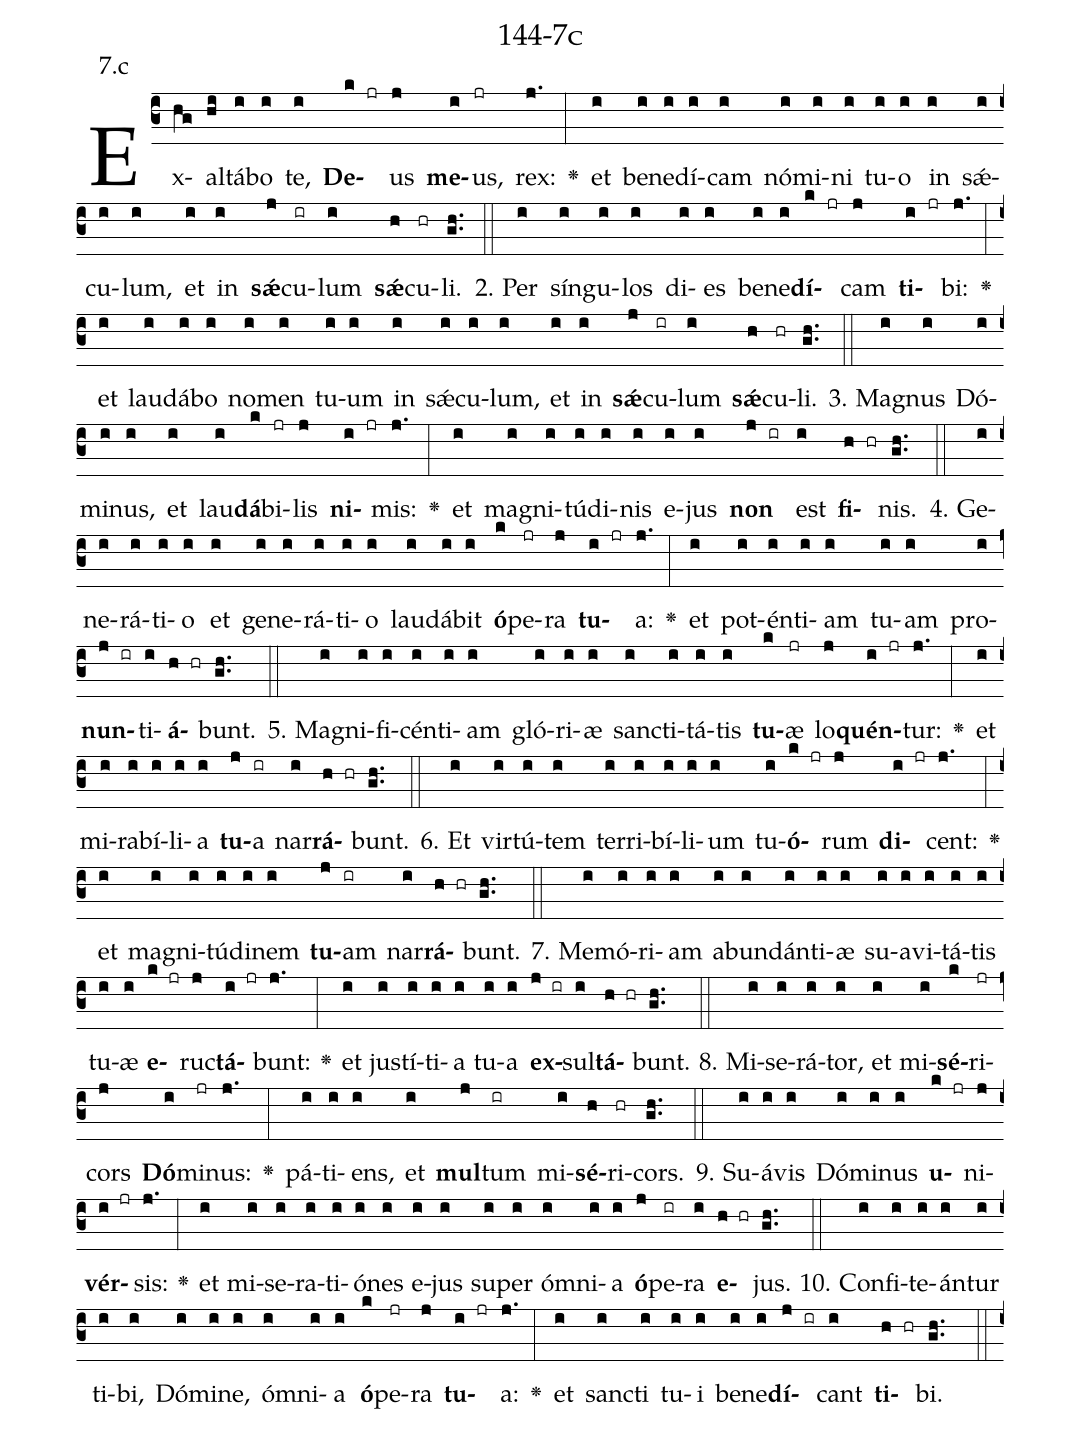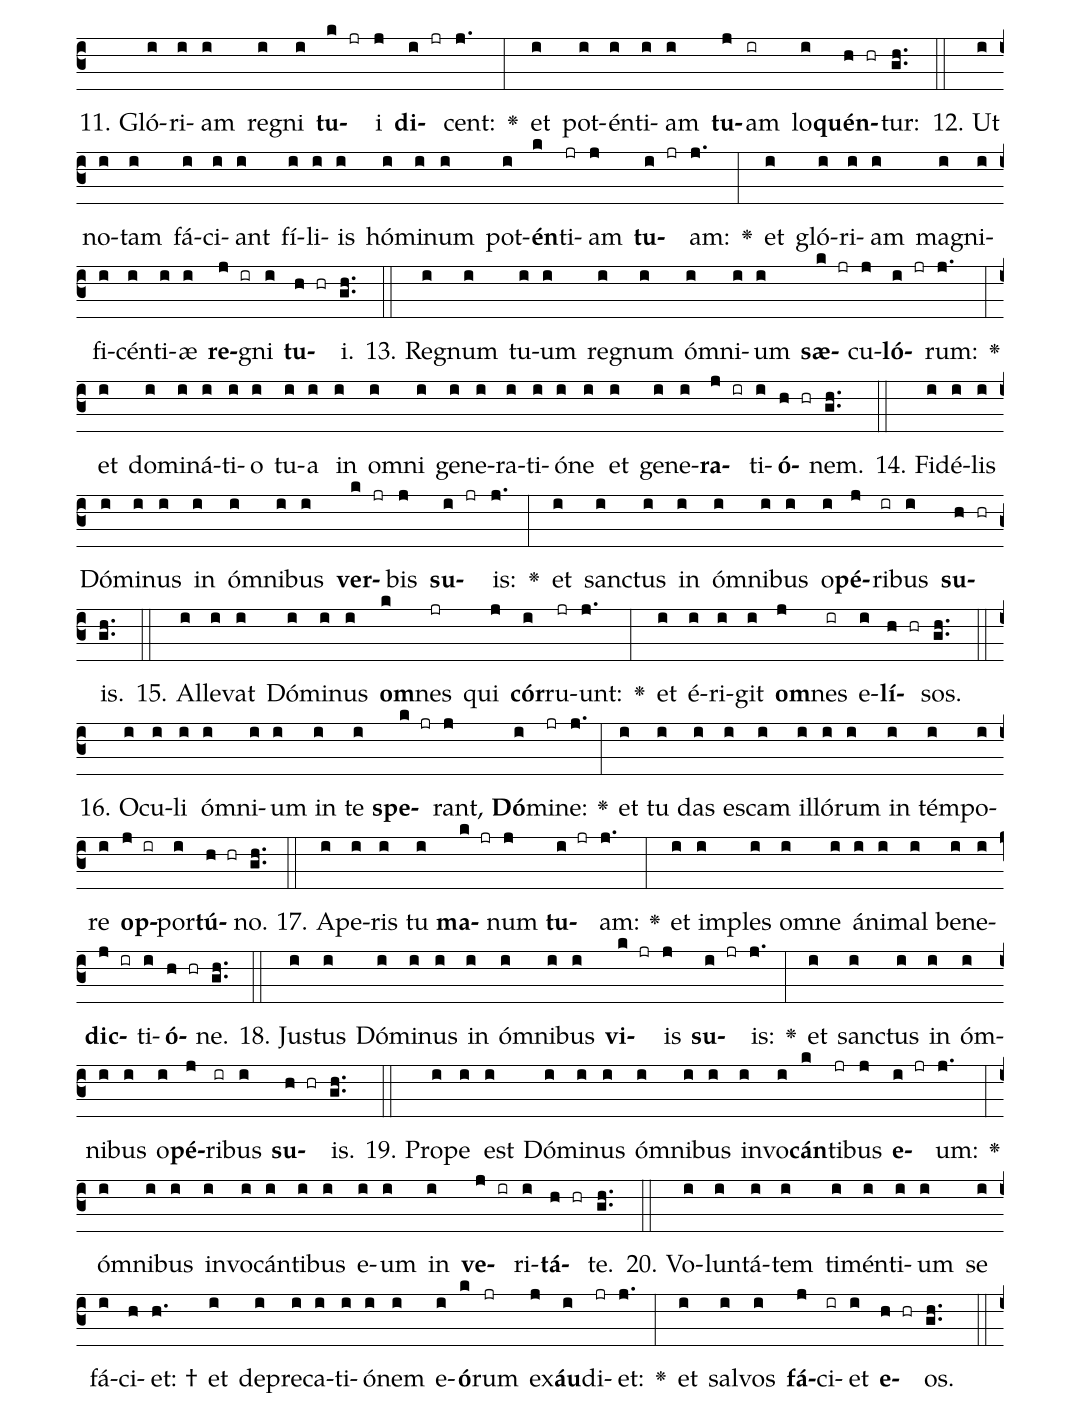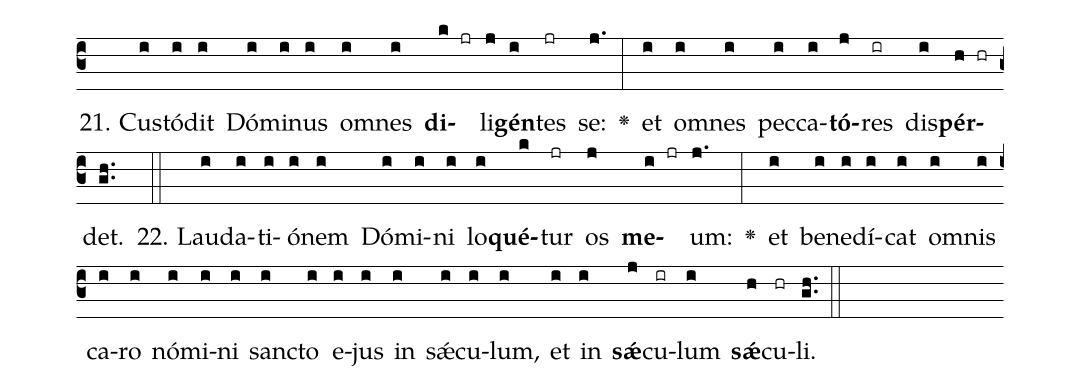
name: 144-7c;
annotation: 7.c;
%%
(c3)Ex(hg)al(hi)tá(i)bo(i) te,(i) <b>De</b>(k jr)us(j) <b>me</b>(i)us,(jr) rex:(j.) <v>\greheightstar</v>(:) et(i) be(i)ne(i)dí(i)cam(i) nó(i)mi(i)ni(i) tu(i)o(i) in(i) sǽ(i)cu(i)lum,(i) et(i) in(i) <b>sǽ</b>(j)cu(ir)lum(i) <b>sǽ</b>(h)cu(hr)li.(gh..) (::)
2. Per(i) sín(i)gu(i)los(i) di(i)es(i) be(i)ne(i)<b>dí</b>(k jr)cam(j) <b>ti</b>(i jr)bi:(j.) <v>\greheightstar</v>(:) et(i) lau(i)dá(i)bo(i) no(i)men(i) tu(i)um(i) in(i) sǽ(i)cu(i)lum,(i) et(i) in(i) <b>sǽ</b>(j)cu(ir)lum(i) <b>sǽ</b>(h)cu(hr)li.(gh..) (::)
3. Ma(i)gnus(i) Dó(i)mi(i)nus,(i) et(i) lau(i)<b>dá</b>(k)bi(jr)lis(j) <b>ni</b>(i jr)mis:(j.) <v>\greheightstar</v>(:) et(i) ma(i)gni(i)tú(i)di(i)nis(i) e(i)jus(i) <b>non</b>(j ir) est(i) <b>fi</b>(h hr)nis.(gh..) (::)
4. Ge(i)ne(i)rá(i)ti(i)o(i) et(i) ge(i)ne(i)rá(i)ti(i)o(i) lau(i)dá(i)bit(i) <b>ó</b>(k)pe(jr)ra(j) <b>tu</b>(i jr)a:(j.) <v>\greheightstar</v>(:) et(i) pot(i)én(i)ti(i)am(i) tu(i)am(i) pro(i)<b>nun</b>(j ir)ti(i)<b>á</b>(h hr)bunt.(gh..) (::)
5. Ma(i)gni(i)fi(i)cén(i)ti(i)am(i) gló(i)ri(i)æ(i) sanc(i)ti(i)tá(i)tis(i) <b>tu</b>(k)æ(jr) lo(j)<b>quén</b>(i jr)tur:(j.) <v>\greheightstar</v>(:) et(i) mi(i)ra(i)bí(i)li(i)a(i) <b>tu</b>(j)a(ir) nar(i)<b>rá</b>(h hr)bunt.(gh..) (::)
6. Et(i) vir(i)tú(i)tem(i) ter(i)ri(i)bí(i)li(i)um(i) tu(i)<b>ó</b>(k jr)rum(j) <b>di</b>(i jr)cent:(j.) <v>\greheightstar</v>(:) et(i) ma(i)gni(i)tú(i)di(i)nem(i) <b>tu</b>(j)am(ir) nar(i)<b>rá</b>(h hr)bunt.(gh..) (::)
7. Me(i)mó(i)ri(i)am(i) ab(i)un(i)dán(i)ti(i)æ(i) su(i)a(i)vi(i)tá(i)tis(i) tu(i)æ(i) <b>e</b>(k jr)ruc(j)<b>tá</b>(i jr)bunt:(j.) <v>\greheightstar</v>(:) et(i) jus(i)tí(i)ti(i)a(i) tu(i)a(i) <b>ex</b>(j ir)sul(i)<b>tá</b>(h hr)bunt.(gh..) (::)
8. Mi(i)se(i)rá(i)tor,(i) et(i) mi(i)<b>sé</b>(k)ri(jr)cors(j) <b>Dó</b>(i)mi(jr)nus:(j.) <v>\greheightstar</v>(:) pá(i)ti(i)ens,(i) et(i) <b>mul</b>(j)tum(ir) mi(i)<b>sé</b>(h)ri(hr)cors.(gh..) (::)
9. Su(i)á(i)vis(i) Dó(i)mi(i)nus(i) <b>u</b>(k jr)ni(j)<b>vér</b>(i jr)sis:(j.) <v>\greheightstar</v>(:) et(i) mi(i)se(i)ra(i)ti(i)ó(i)nes(i) e(i)jus(i) su(i)per(i) óm(i)ni(i)a(i) <b>ó</b>(j)pe(ir)ra(i) <b>e</b>(h hr)jus.(gh..) (::)
10. Con(i)fi(i)te(i)án(i)tur(i) ti(i)bi,(i) Dó(i)mi(i)ne,(i) óm(i)ni(i)a(i) <b>ó</b>(k)pe(jr)ra(j) <b>tu</b>(i jr)a:(j.) <v>\greheightstar</v>(:) et(i) sanc(i)ti(i) tu(i)i(i) be(i)ne(i)<b>dí</b>(j ir)cant(i) <b>ti</b>(h hr)bi.(gh..) (::)
11. Gló(i)ri(i)am(i) re(i)gni(i) <b>tu</b>(k jr)i(j) <b>di</b>(i jr)cent:(j.) <v>\greheightstar</v>(:) et(i) pot(i)én(i)ti(i)am(i) <b>tu</b>(j)am(ir) lo(i)<b>quén</b>(h hr)tur:(gh..) (::)
12. Ut(i) no(i)tam(i) fá(i)ci(i)ant(i) fí(i)li(i)is(i) hó(i)mi(i)num(i) pot(i)<b>én</b>(k)ti(jr)am(j) <b>tu</b>(i jr)am:(j.) <v>\greheightstar</v>(:) et(i) gló(i)ri(i)am(i) ma(i)gni(i)fi(i)cén(i)ti(i)æ(i) <b>re</b>(j ir)gni(i) <b>tu</b>(h hr)i.(gh..) (::)
13. Re(i)gnum(i) tu(i)um(i) re(i)gnum(i) óm(i)ni(i)um(i) <b>sæ</b>(k jr)cu(j)<b>ló</b>(i jr)rum:(j.) <v>\greheightstar</v>(:) et(i) do(i)mi(i)ná(i)ti(i)o(i) tu(i)a(i) in(i) om(i)ni(i) ge(i)ne(i)ra(i)ti(i)ó(i)ne(i) et(i) ge(i)ne(i)<b>ra</b>(j ir)ti(i)<b>ó</b>(h hr)nem.(gh..) (::)
14. Fi(i)dé(i)lis(i) Dó(i)mi(i)nus(i) in(i) óm(i)ni(i)bus(i) <b>ver</b>(k jr)bis(j) <b>su</b>(i jr)is:(j.) <v>\greheightstar</v>(:) et(i) sanc(i)tus(i) in(i) óm(i)ni(i)bus(i) o(i)<b>pé</b>(j)ri(ir)bus(i) <b>su</b>(h hr)is.(gh..) (::)
15. Al(i)le(i)vat(i) Dó(i)mi(i)nus(i) <b>om</b>(k)nes(jr) qui(j) <b>cór</b>(i)ru(jr)unt:(j.) <v>\greheightstar</v>(:) et(i) é(i)ri(i)git(i) <b>om</b>(j)nes(ir) e(i)<b>lí</b>(h hr)sos.(gh..) (::)
16. O(i)cu(i)li(i) óm(i)ni(i)um(i) in(i) te(i) <b>spe</b>(k jr)rant,(j) <b>Dó</b>(i)mi(jr)ne:(j.) <v>\greheightstar</v>(:) et(i) tu(i) das(i) es(i)cam(i) il(i)ló(i)rum(i) in(i) tém(i)po(i)re(i) <b>op</b>(j ir)por(i)<b>tú</b>(h hr)no.(gh..) (::)
17. A(i)pe(i)ris(i) tu(i) <b>ma</b>(k jr)num(j) <b>tu</b>(i jr)am:(j.) <v>\greheightstar</v>(:) et(i) im(i)ples(i) om(i)ne(i) á(i)ni(i)mal(i) be(i)ne(i)<b>dic</b>(j ir)ti(i)<b>ó</b>(h hr)ne.(gh..) (::)
18. Jus(i)tus(i) Dó(i)mi(i)nus(i) in(i) óm(i)ni(i)bus(i) <b>vi</b>(k jr)is(j) <b>su</b>(i jr)is:(j.) <v>\greheightstar</v>(:) et(i) sanc(i)tus(i) in(i) óm(i)ni(i)bus(i) o(i)<b>pé</b>(j)ri(ir)bus(i) <b>su</b>(h hr)is.(gh..) (::)
19. Pro(i)pe(i) est(i) Dó(i)mi(i)nus(i) óm(i)ni(i)bus(i) in(i)vo(i)<b>cán</b>(k)ti(jr)bus(j) <b>e</b>(i jr)um:(j.) <v>\greheightstar</v>(:) óm(i)ni(i)bus(i) in(i)vo(i)cán(i)ti(i)bus(i) e(i)um(i) in(i) <b>ve</b>(j ir)ri(i)<b>tá</b>(h hr)te.(gh..) (::)
20. Vo(i)lun(i)tá(i)tem(i) ti(i)mén(i)ti(i)um(i) se(i) fá(i)ci(h)et: †(h.) et(i) de(i)pre(i)ca(i)ti(i)ó(i)nem(i) e(i)<b>ó</b>(k)rum(jr) ex(j)<b>áu</b>(i)di(jr)et:(j.) <v>\greheightstar</v>(:) et(i) sal(i)vos(i) <b>fá</b>(j)ci(ir)et(i) <b>e</b>(h hr)os.(gh..) (::)
21. Cus(i)tó(i)dit(i) Dó(i)mi(i)nus(i) om(i)nes(i) <b>di</b>(k jr)li(j)<b>gén</b>(i)tes(jr) se:(j.) <v>\greheightstar</v>(:) et(i) om(i)nes(i) pec(i)ca(i)<b>tó</b>(j)res(ir) dis(i)<b>pér</b>(h hr)det.(gh..) (::)
22. Lau(i)da(i)ti(i)ó(i)nem(i) Dó(i)mi(i)ni(i) lo(i)<b>qué</b>(k)tur(jr) os(j) <b>me</b>(i jr)um:(j.) <v>\greheightstar</v>(:) et(i) be(i)ne(i)dí(i)cat(i) om(i)nis(i) ca(i)ro(i) nó(i)mi(i)ni(i) sanc(i)to(i) e(i)jus(i) in(i) sǽ(i)cu(i)lum,(i) et(i) in(i) <b>sǽ</b>(j)cu(ir)lum(i) <b>sǽ</b>(h)cu(hr)li.(gh..) (::)
